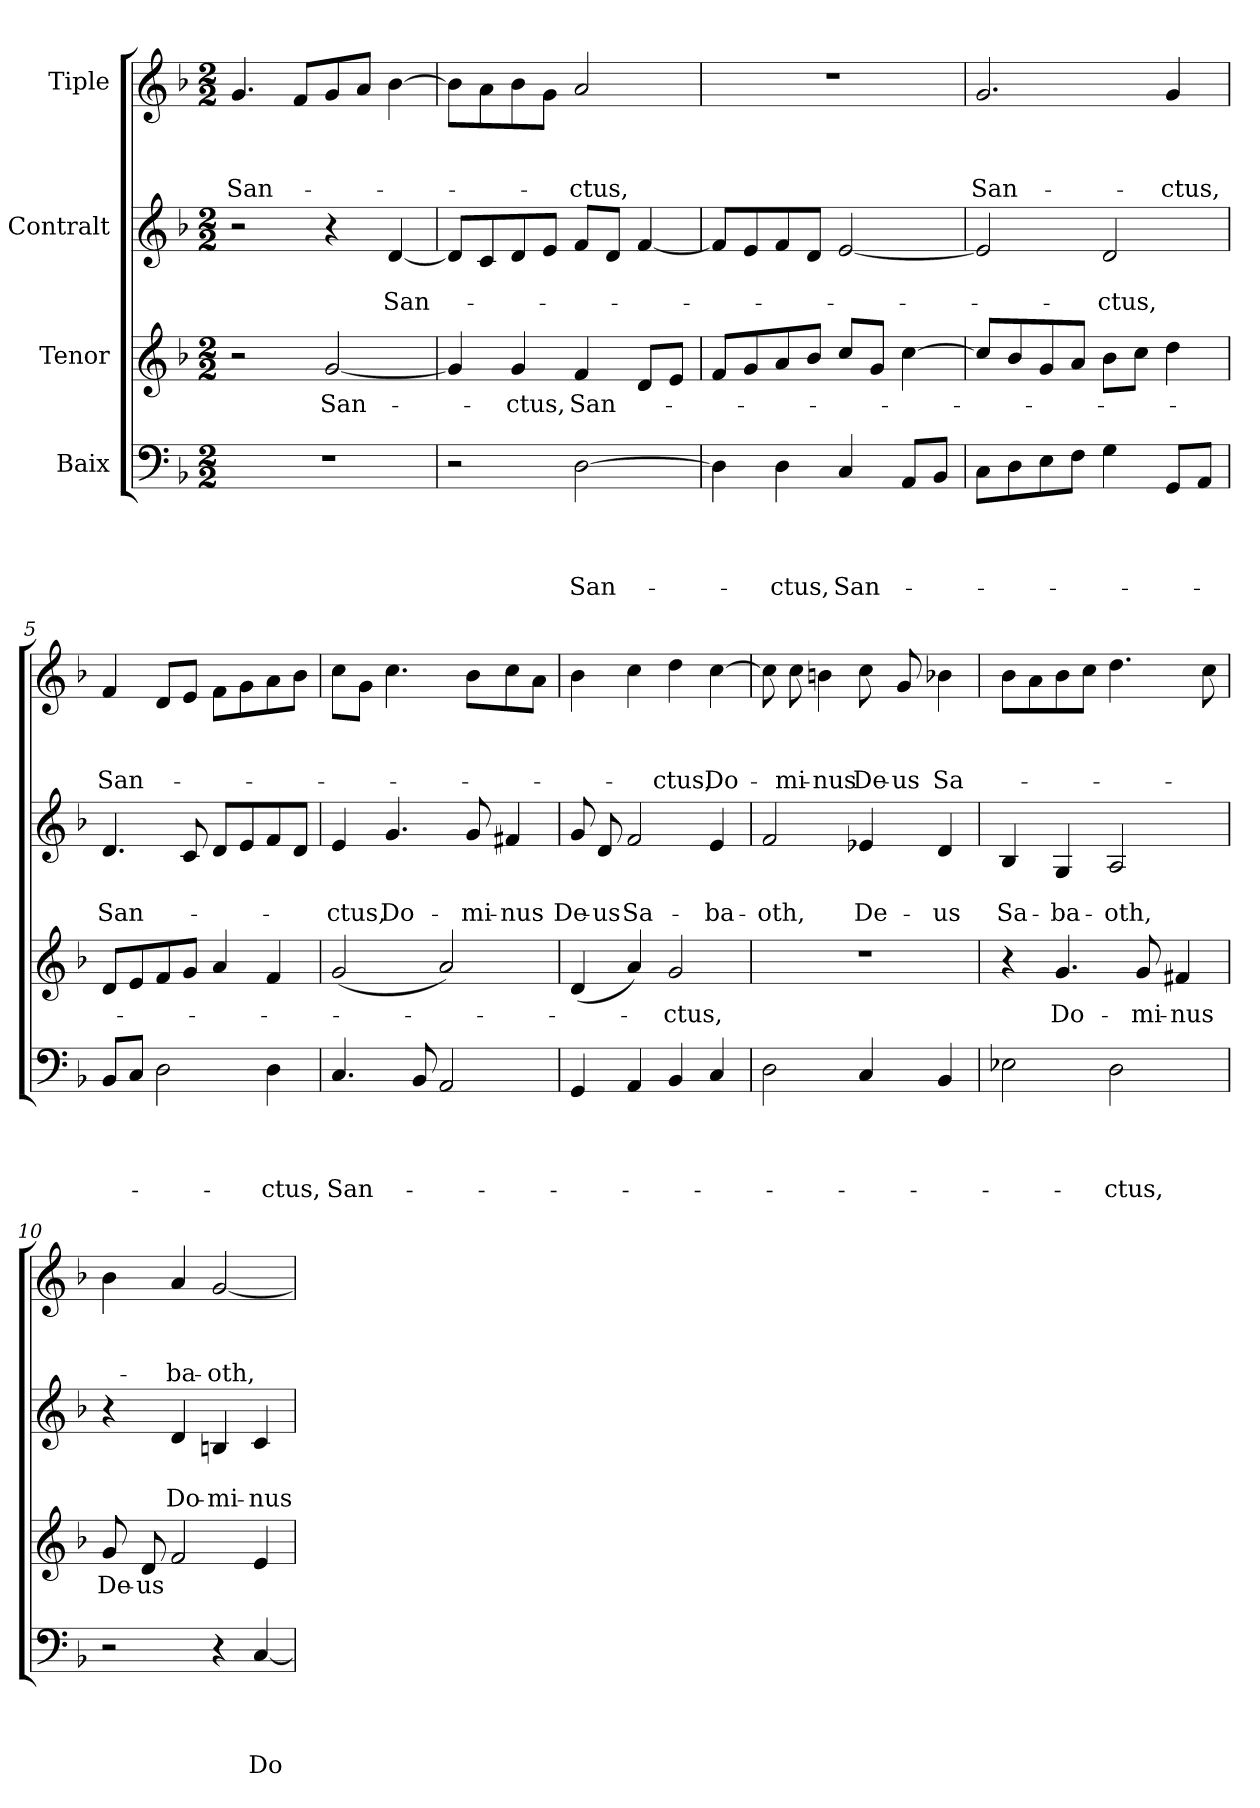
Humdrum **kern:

**kern	**text	**text	**text	**text	**kern	**text	**kern	**text	**text	**kern	**text	**text	**text
*part4	*part4	*part4	*part4	*part4	*part3	*part3	*part2	*part2	*part2	*part1	*part1	*part1	*part1
*staff4	*staff4	*staff4	*staff4	*staff4	*staff3	*staff3	*staff2	*staff2	*staff2	*staff1	*staff1	*staff1	*staff1
*I"Baix	*	*	*	*	*I"Tenor	*	*I"Contralt	*	*	*I"Tiple	*	*	*
*clefF4	*	*	*	*	*clefG2	*	*clefG2	*	*	*clefG2	*	*	*
*k[b-]	*	*	*	*	*k[b-]	*	*k[b-]	*	*	*k[b-]	*	*	*
*F:	*	*	*	*	*F:	*	*F:	*	*	*F:	*	*	*
*M2/2	*	*	*	*	*M2/2	*	*M2/2	*	*	*M2/2	*	*	*
=1	=1	=1	=1	=1	=1	=1	=1	=1	=1	=1	=1	=1	=1
!	!	!	!	!	!	!	!	!	!	!	!	!	!LO:LY:b
1r	.	.	.	.	2r	.	2r	.	.	4.g/	.	.	San-
.	.	.	.	.	.	.	.	.	.	8f/L	.	.	.
!	!	!	!	!	!	!LO:LY:b	!	!	!	!	!	!	!
.	.	.	.	.	[<2g/	San-	4r	.	.	8g/	.	.	.
.	.	.	.	.	.	.	.	.	.	8a/J	.	.	.
!	!	!	!	!	!	!	!	!	!LO:LY:b	!	!	!	!
.	.	.	.	.	.	.	[<4d/	.	San-	[>4b-\	.	.	.
=2	=2	=2	=2	=2	=2	=2	=2	=2	=2	=2	=2	=2	=2
2r	.	.	.	.	4g/]	.	8d/L]	.	.	8b-\L]	.	.	.
.	.	.	.	.	.	.	8c/	.	.	8a\	.	.	.
!	!	!	!	!	!	!LO:LY:b	!	!	!	!	!	!	!
.	.	.	.	.	4g/	-ctus,	8d/	.	.	8b-\	.	.	.
.	.	.	.	.	.	.	8e/J	.	.	8g\J	.	.	.
!	!	!	!	!LO:LY:b	!	!LO:LY:b	!	!	!	!	!	!	!LO:LY:b
[>2D\	.	.	.	San-	4f/	San-	8f/L	.	.	2a/	.	.	-ctus,
.	.	.	.	.	.	.	8d/J	.	.	.	.	.	.
.	.	.	.	.	8d/L	.	[<4f/	.	.	.	.	.	.
.	.	.	.	.	8e/J	.	.	.	.	.	.	.	.
=3	=3	=3	=3	=3	=3	=3	=3	=3	=3	=3	=3	=3	=3
4D\]	.	.	.	.	8f/L	.	8f/L]	.	.	1r	.	.	.
.	.	.	.	.	8g/	.	8e/	.	.	.	.	.	.
!	!	!	!	!LO:LY:b	!	!	!	!	!	!	!	!	!
4D\	.	.	.	-ctus,	8a/	.	8f/	.	.	.	.	.	.
.	.	.	.	.	8b-/J	.	8d/J	.	.	.	.	.	.
!	!	!	!	!LO:LY:b	!	!	!	!	!	!	!	!	!
4C/	.	.	.	San-	8cc/L	.	[<2e/	.	.	.	.	.	.
.	.	.	.	.	8g/J	.	.	.	.	.	.	.	.
8AA/L	.	.	.	.	[>4cc\	.	.	.	.	.	.	.	.
8BB-/J	.	.	.	.	.	.	.	.	.	.	.	.	.
=4	=4	=4	=4	=4	=4	=4	=4	=4	=4	=4	=4	=4	=4
!	!	!	!	!	!	!	!	!	!	!	!	!	!LO:LY:b
8C\L	.	.	.	.	8cc/L]	.	2e/]	.	.	2.g/	.	.	San-
8D\	.	.	.	.	8b-/	.	.	.	.	.	.	.	.
8E\	.	.	.	.	8g/	.	.	.	.	.	.	.	.
8F\J	.	.	.	.	8a/J	.	.	.	.	.	.	.	.
!	!	!	!	!	!	!	!	!	!LO:LY:b	!	!	!	!
4G\	.	.	.	.	8b-\L	.	2d/	.	-ctus,	.	.	.	.
.	.	.	.	.	8cc\J	.	.	.	.	.	.	.	.
!	!	!	!	!	!	!	!	!	!	!	!	!	!LO:LY:b
8GG/L	.	.	.	.	4dd\	.	.	.	.	4g/	.	.	-ctus,
8AA/J	.	.	.	.	.	.	.	.	.	.	.	.	.
=5	=5	=5	=5	=5	=5	=5	=5	=5	=5	=5	=5	=5	=5
!	!	!	!	!	!	!	!	!	!LO:LY:b	!	!	!	!LO:LY:b
8BB-/L	.	.	.	.	8d/L	.	4.d/	.	San-	4f/	.	.	San-
8C/J	.	.	.	.	8e/	.	.	.	.	.	.	.	.
2D\	.	.	.	.	8f/	.	.	.	.	8d/L	.	.	.
.	.	.	.	.	8g/J	.	8c/	.	.	8e/J	.	.	.
.	.	.	.	.	4a/	.	8d/L	.	.	8f\L	.	.	.
.	.	.	.	.	.	.	8e/	.	.	8g\	.	.	.
!	!	!	!	!LO:LY:b	!	!	!	!	!	!	!	!	!
4D\	.	.	.	-ctus,	4f/	.	8f/	.	.	8a\	.	.	.
.	.	.	.	.	.	.	8d/J	.	.	8b-\J	.	.	.
!!LO:LB:g=z
=6	=6	=6	=6	=6	=6	=6	=6	=6	=6	=6	=6	=6	=6
!	!	!	!	!LO:LY:b	!	!	!	!	!LO:LY:b	!	!	!	!
4.C/	.	.	.	San-	(<2g/	.	4e/	.	-ctus,	8cc\L	.	.	.
.	.	.	.	.	.	.	.	.	.	8g\J	.	.	.
!	!	!	!	!	!	!	!	!	!LO:LY:b	!	!	!	!
.	.	.	.	.	.	.	4.g/	.	Do-	4.cc\	.	.	.
8BB-/	.	.	.	.	.	.	.	.	.	.	.	.	.
2AA/	.	.	.	.	2a/)	.	.	.	.	.	.	.	.
!	!	!	!	!	!	!	!	!	!LO:LY:b	!	!	!	!
.	.	.	.	.	.	.	8g/	.	-mi-	8b-\L	.	.	.
!	!	!	!	!	!	!	!	!	!LO:LY:b	!	!	!	!
.	.	.	.	.	.	.	4f#X/	.	-nus	8cc\	.	.	.
.	.	.	.	.	.	.	.	.	.	8a\J	.	.	.
=7	=7	=7	=7	=7	=7	=7	=7	=7	=7	=7	=7	=7	=7
!	!	!	!	!	!	!	!	!	!LO:LY:b	!	!	!	!
4GG/	.	.	.	.	(<4d/	.	8g/	.	De-	4b-\	.	.	.
!	!	!	!	!	!	!	!	!	!LO:LY:b	!	!	!	!
.	.	.	.	.	.	.	8d/	.	-us	.	.	.	.
!	!	!	!	!	!	!	!	!	!LO:LY:b	!	!	!	!
4AA/	.	.	.	.	4a/)	.	2f/	.	Sa-	4cc\	.	.	.
!	!	!	!	!	!	!LO:LY:b	!	!	!	!	!	!	!LO:LY:b
4BB-/	.	.	.	.	2g/	-ctus,	.	.	.	4dd\	.	.	-ctus,
!	!	!	!	!	!	!	!	!	!LO:LY:b	!	!	!	!LO:LY:b
4C/	.	.	.	.	.	.	4e/	.	-ba-	[>4cc\	.	.	Do-
=8	=8	=8	=8	=8	=8	=8	=8	=8	=8	=8	=8	=8	=8
!	!	!	!	!	!	!	!	!	!LO:LY:b	!	!	!	!
2D\	.	.	.	.	1r	.	2f/	.	-oth,	8cc\]	.	.	.
!	!	!	!	!	!	!	!	!	!	!	!	!	!LO:LY:b
.	.	.	.	.	.	.	.	.	.	8cc\	.	.	-mi-
!	!	!	!	!	!	!	!	!	!	!	!	!	!LO:LY:b
.	.	.	.	.	.	.	.	.	.	4bn\	.	.	-nus
!	!	!	!	!	!	!	!	!	!LO:LY:b	!	!	!	!LO:LY:b
4C/	.	.	.	.	.	.	4e-X/	.	De-	8cc\	.	.	De-
!	!	!	!	!	!	!	!	!	!	!	!	!	!LO:LY:b
.	.	.	.	.	.	.	.	.	.	8g/	.	.	-us
!	!	!	!	!	!	!	!	!	!LO:LY:b	!	!	!	!LO:LY:b
4BB-/	.	.	.	.	.	.	4d/	.	-us	4b-X\	.	.	Sa-
=9	=9	=9	=9	=9	=9	=9	=9	=9	=9	=9	=9	=9	=9
!	!	!	!	!	!	!	!	!	!LO:LY:b	!	!	!	!
2E-X\	.	.	.	.	4r	.	4B-/	.	Sa-	8b-\L	.	.	.
.	.	.	.	.	.	.	.	.	.	8a\	.	.	.
!	!	!	!	!	!	!LO:LY:b	!	!	!LO:LY:b	!	!	!	!
.	.	.	.	.	4.g/	Do-	4G/	.	-ba-	8b-\	.	.	.
.	.	.	.	.	.	.	.	.	.	8cc\J	.	.	.
!	!	!	!	!LO:LY:b	!	!	!	!	!LO:LY:b	!	!	!	!
2D\	.	.	.	-ctus,	.	.	2A/	.	-oth,	4.dd\	.	.	.
!	!	!	!	!	!	!LO:LY:b	!	!	!	!	!	!	!
.	.	.	.	.	8g/	-mi-	.	.	.	.	.	.	.
!	!	!	!	!	!	!LO:LY:b	!	!	!	!	!	!	!
.	.	.	.	.	4f#X/	-nus	.	.	.	.	.	.	.
.	.	.	.	.	.	.	.	.	.	8cc\	.	.	.
=10	=10	=10	=10	=10	=10	=10	=10	=10	=10	=10	=10	=10	=10
!	!	!	!	!	!	!LO:LY:b	!	!	!	!	!	!	!
2r	.	.	.	.	8g/	De-	4r	.	.	4b-\	.	.	.
!	!	!	!	!	!	!LO:LY:b	!	!	!	!	!	!	!
.	.	.	.	.	8d/	-us	.	.	.	.	.	.	.
!	!	!	!	!	!	!	!	!	!LO:LY:b	!	!	!	!LO:LY:b
.	.	.	.	.	2f/	.	4d/	.	Do-	4a/	.	.	-ba-
!	!	!	!	!	!	!	!	!	!LO:LY:b	!	!	!	!LO:LY:b
4r	.	.	.	.	.	.	4Bn/	.	-mi-	[<2g/	.	.	-oth,
!	!	!	!	!LO:LY:b	!	!	!	!	!LO:LY:b	!	!	!	!
[<4C/	.	.	.	Do-	4e/	.	4c/	.	-nus	.	.	.	.
=	=	=	=	=	=	=	=	=	=	=	=	=	=
*-	*-	*-	*-	*-	*-	*-	*-	*-	*-	*-	*-	*-	*-
